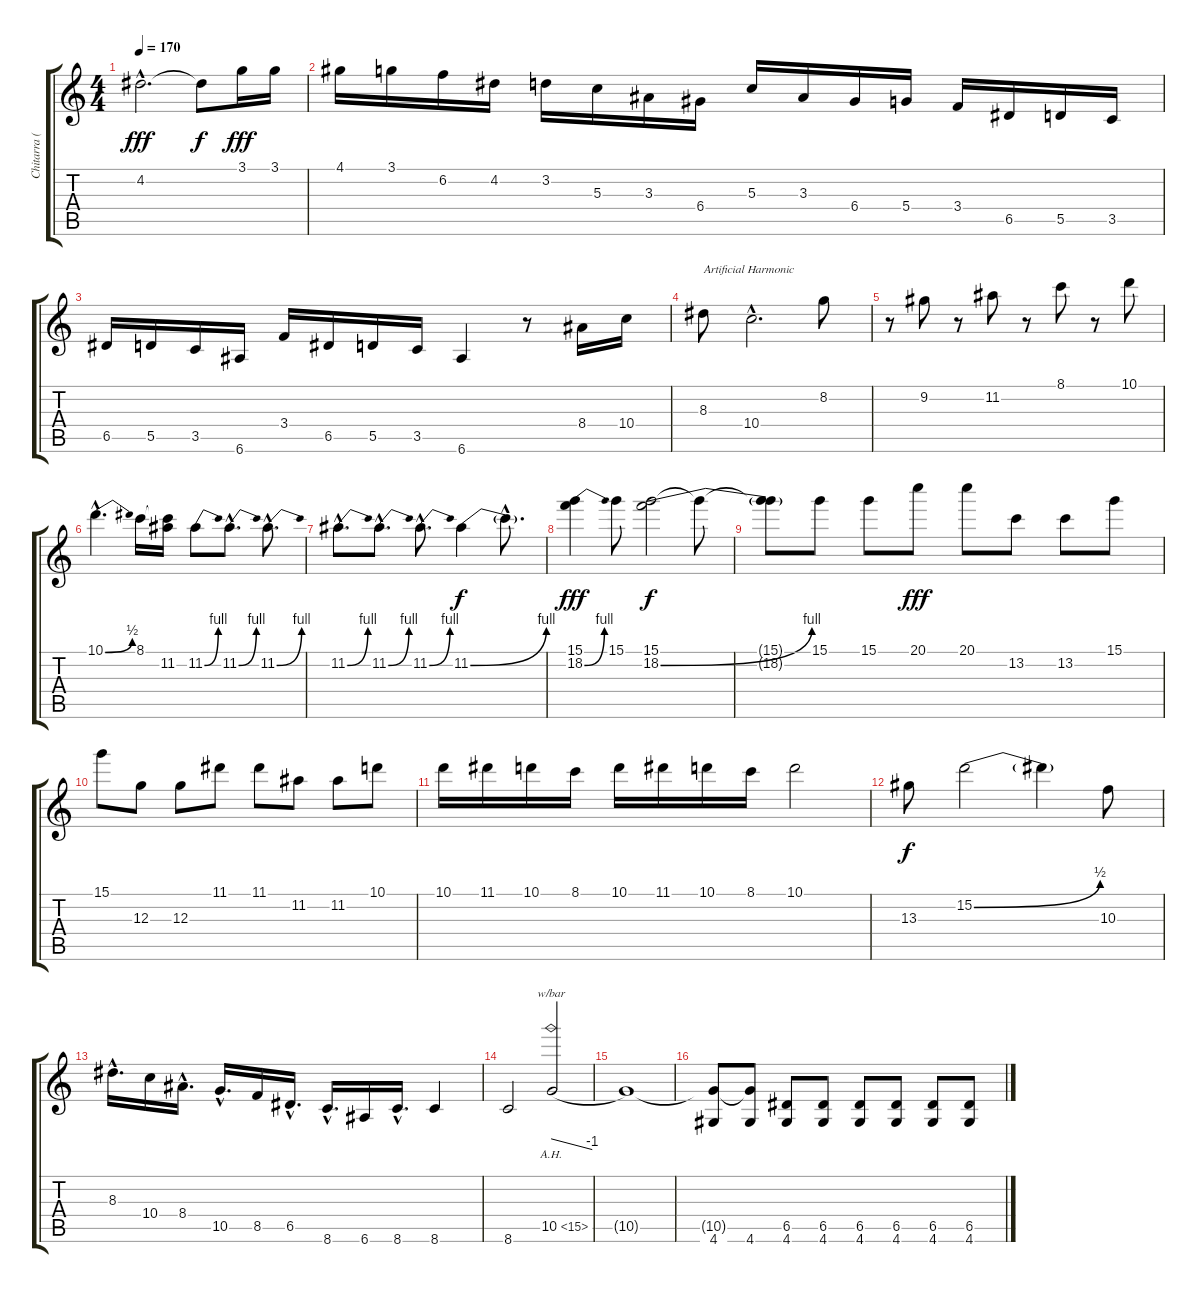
\track ("Chitarra (Tomat)" "Chitarra (") {instrument distortionguitar}
\staff {score tabs}
\tuning (E4 B3 G3 D3 A2 E2) {hide}
\ts (4 4)
\tempo 170
\clef g2
\ks c
4.2{hac}.2{d dy fff} 4.2{t}.8{dy f} 3.1.16{dy fff} 3.1.16 |
4.1.16 3.1.16 6.2.16 4.2.16 3.2.16 5.3.16 3.3.16 6.4.16 5.3.16 3.3.16 6.4.16 5.4.16 3.4.16 6.5.16 5.5.16 3.5.16 |
6.5.16 5.5.16 3.5.16 6.6.16 3.4.16 6.5.16 5.5.16 3.5.16 6.6.4 r.8 8.4.16 10.4.16 |
8.3.8{txt "Artificial Harmonic" instrument guitarharmonics} 10.4{hac}.2{d} 8.2.8{instrument distortionguitar} |
r.8 9.2.8 r.8 11.2.8 r.8 8.1.8 r.8 10.1.8 |
10.1{be (bend 0 0 60 2) hac}.4{d} 8.1.16 (8.1{t} 11.2).16 11.2{be (bend 0 0 60 4)}.8 11.2{be (bend 0 0 60 4) hac}.8{d} 11.2{be (bend 0 0 60 4) hac}.8{d} |
11.2{be (bend 0 0 60 4) hac}.8{d} 11.2{be (bend 0 0 60 4) hac}.8{d} 11.2{be (bend 0 0 60 4) hac}.8{d} 11.2{be (bend 0 0 60 4)}.4{dy f} 11.2{hac t}.8{d} |
(15.1 18.2{be (bend 0 0 60 4)}).4{dy fff} 15.1.8 (15.1 18.2{be (bend 0 0 60 4)}).2{dy f} 15.1{t}.8 |
(15.1{t} 18.2{t}).8 15.1.8 15.1.8 20.1.8{dy fff} 20.1.8 13.2.8 13.2.8 15.1.8 |
15.1.8 12.3.8 12.3.8 11.1.8 11.1.8 11.2.8 11.2.8 10.1.8 |
10.1.16 11.1.16 10.1.16 8.1.16 10.1.16 11.1.16 10.1.16 8.1.16 10.1.2 |
13.3.8{dy f} 15.2{be (bend 0 0 60 2)}.2 15.2{t}.4 10.3.8 |
8.3{hac}.16{d} 10.4.16 8.4{hac}.16{d} 10.5{hac}.16{d} 8.5.16 6.5{hac}.16{d} 8.6{hac}.16{d} 6.6.16 8.6{hac}.16{d} 8.6.4 |
8.6.2 10.5{ah 5}.2{tbe (dive default 0 0 60 -4)} |
10.5{t}.1 |
(10.5{t} 4.6).8 (10.5{t} 4.6).8 (6.5 4.6).8 (6.5 4.6).8 (6.5 4.6).8 (6.5 4.6).8 (6.5 4.6).8 (6.5 4.6).8
